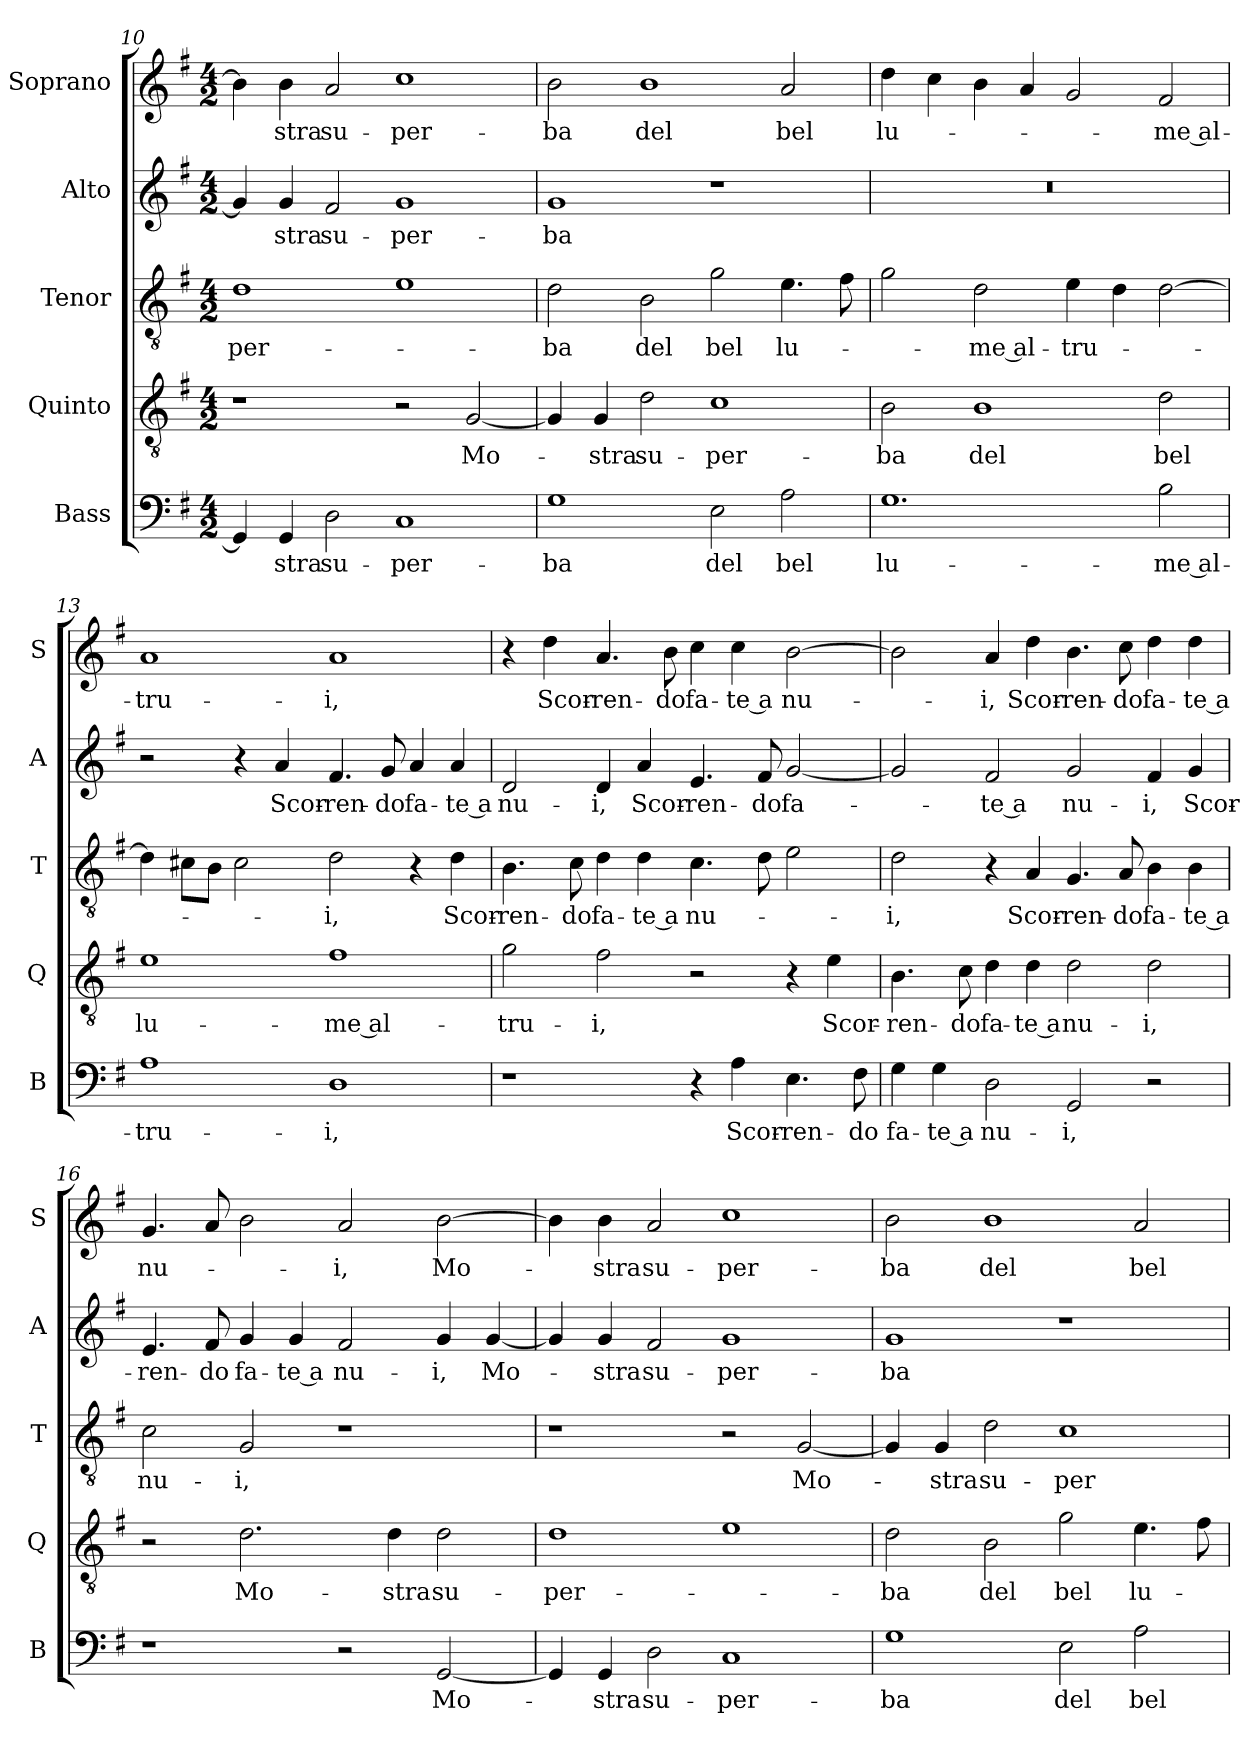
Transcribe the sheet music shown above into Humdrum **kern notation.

**kern	**text	**kern	**text	**kern	**text	**kern	**text	**kern	**text
*part5	*part5	*part4	*part4	*part3	*part3	*part2	*part2	*part1	*part1
*staff5	*staff5	*staff4	*staff4	*staff3	*staff3	*staff2	*staff2	*staff1	*staff1
*I"Bass	*	*I"Quinto	*	*I"Tenor	*	*I"Alto	*	*I"Soprano	*
*I'B	*	*I'Q	*	*I'T	*	*I'A	*	*I'S	*
*clefF4	*	*clefGv2	*	*clefGv2	*	*clefG2	*	*clefG2	*
*k[f#]	*	*k[f#]	*	*k[f#]	*	*k[f#]	*	*k[f#]	*
*G:	*	*G:	*	*G:	*	*G:	*	*G:	*
*M4/2	*	*M4/2	*	*M4/2	*	*M4/2	*	*M4/2	*
=10	=10	=10	=10	=10	=10	=10	=10	=10	=10
!	!	!	!	!	!LO:LY:b	!	!	!	!
4GG/]	.	1r	.	1d	-per-	4g/]	.	4b\]	.
!	!LO:LY:b	!	!	!	!	!	!LO:LY:b	!	!LO:LY:b
4GG/	-stra	.	.	.	.	4g/	-stra	4b\	-stra
!	!LO:LY:b	!	!	!	!	!	!LO:LY:b	!	!LO:LY:b
2D\	su-	.	.	.	.	2f#/	su-	2a/	su-
!	!LO:LY:b	!	!	!	!	!	!LO:LY:b	!	!LO:LY:b
1C	-per-	2r	.	1e	.	1g	-per-	1cc	-per-
!	!	!	!LO:LY:b	!	!	!	!	!	!
.	.	[2G/	Mo-	.	.	.	.	.	.
!!LO:LB:g=z
=11	=11	=11	=11	=11	=11	=11	=11	=11	=11
!	!LO:LY:b	!	!	!	!LO:LY:b	!	!LO:LY:b	!	!LO:LY:b
1G	-ba	4G/]	.	2d\	-ba	1g	-ba	2b\	-ba
!	!	!	!LO:LY:b	!	!	!	!	!	!
.	.	4G/	-stra	.	.	.	.	.	.
!	!	!	!LO:LY:b	!	!LO:LY:b	!	!	!	!LO:LY:b
.	.	2d\	su-	2B\	del	.	.	1b	del
!	!LO:LY:b	!	!LO:LY:b	!	!LO:LY:b	!	!	!	!
2E\	del	1c	-per-	2g\	bel	1r	.	.	.
!	!LO:LY:b	!	!	!	!LO:LY:b	!	!	!	!LO:LY:b
2A\	bel	.	.	4.e\	lu-	.	.	2a/	bel
.	.	.	.	8f#\	.	.	.	.	.
=12	=12	=12	=12	=12	=12	=12	=12	=12	=12
!	!LO:LY:b	!	!LO:LY:b	!	!	!	!	!	!LO:LY:b
1.G	lu-	2B\	-ba	2g\	.	0r	.	4dd\	lu-
.	.	.	.	.	.	.	.	4cc\	.
!	!	!	!LO:LY:b	!	!LO:LY:b	!	!	!	!
.	.	1B	del	2d\	-me al-	.	.	4b\	.
.	.	.	.	.	.	.	.	4a/	.
!	!	!	!	!	!LO:LY:b	!	!	!	!
.	.	.	.	4e\	-tru-	.	.	2g/	.
.	.	.	.	4d\	.	.	.	.	.
!	!LO:LY:b	!	!LO:LY:b	!	!	!	!	!	!LO:LY:b
2B\	-me al-	2d\	bel	[2d\	.	.	.	2f#/	-me al-
=13	=13	=13	=13	=13	=13	=13	=13	=13	=13
!	!LO:LY:b	!	!LO:LY:b	!	!	!	!	!	!LO:LY:b
1A	-tru-	1e	lu-	4d\]	.	2r	.	1a	-tru-
.	.	.	.	8c#X\L	.	.	.	.	.
.	.	.	.	8B\J	.	.	.	.	.
.	.	.	.	2c#\	.	4r	.	.	.
!	!	!	!	!	!	!	!LO:LY:b	!	!
.	.	.	.	.	.	4a/	Scor-	.	.
!	!LO:LY:b	!	!LO:LY:b	!	!LO:LY:b	!	!LO:LY:b	!	!LO:LY:b
1D	-i,	1f#	-me al-	2d\	-i,	4.f#/	-ren-	1a	-i,
!	!	!	!	!	!	!	!LO:LY:b	!	!
.	.	.	.	.	.	8g/	-do	.	.
!	!	!	!	!	!	!	!LO:LY:b	!	!
.	.	.	.	4r	.	4a/	fa-	.	.
!	!	!	!	!	!LO:LY:b	!	!LO:LY:b	!	!
.	.	.	.	4d\	Scor-	4a/	-te a	.	.
!!LO:LB:g=z
=14	=14	=14	=14	=14	=14	=14	=14	=14	=14
!	!	!	!LO:LY:b	!	!LO:LY:b	!	!LO:LY:b	!	!
1r	.	2g\	-tru-	4.B\	-ren-	2d/	nu-	4r	.
!	!	!	!	!	!	!	!	!	!LO:LY:b
.	.	.	.	.	.	.	.	4dd\	Scor-
!	!	!	!	!	!LO:LY:b	!	!	!	!
.	.	.	.	8c\	-do	.	.	.	.
!	!	!	!LO:LY:b	!	!LO:LY:b	!	!LO:LY:b	!	!LO:LY:b
.	.	2f#\	-i,	4d\	fa-	4d/	-i,	4.a/	-ren-
!	!	!	!	!	!LO:LY:b	!	!LO:LY:b	!	!
.	.	.	.	4d\	-te a	4a/	Scor-	.	.
!	!	!	!	!	!	!	!	!	!LO:LY:b
.	.	.	.	.	.	.	.	8b\	-do
!	!	!	!	!	!LO:LY:b	!	!LO:LY:b	!	!LO:LY:b
4r	.	2r	.	4.c\	nu-	4.e/	-ren-	4cc\	fa-
!	!LO:LY:b	!	!	!	!	!	!	!	!LO:LY:b
4A\	Scor-	.	.	.	.	.	.	4cc\	-te a
!	!	!	!	!	!	!	!LO:LY:b	!	!
.	.	.	.	8d\	.	8f#/	-do	.	.
!	!LO:LY:b	!	!	!	!	!	!LO:LY:b	!	!LO:LY:b
4.E\	-ren-	4r	.	2e\	.	[2g/	fa-	[2b\	nu-
!	!	!	!LO:LY:b	!	!	!	!	!	!
.	.	4e\	Scor-	.	.	.	.	.	.
!	!LO:LY:b	!	!	!	!	!	!	!	!
8F#\	-do	.	.	.	.	.	.	.	.
=15	=15	=15	=15	=15	=15	=15	=15	=15	=15
!	!LO:LY:b	!	!LO:LY:b	!	!LO:LY:b	!	!	!	!
4G\	fa-	4.B\	-ren-	2d\	-i,	2g/]	.	2b\]	.
!	!LO:LY:b	!	!	!	!	!	!	!	!
4G\	-te a	.	.	.	.	.	.	.	.
!	!	!	!LO:LY:b	!	!	!	!	!	!
.	.	8c\	-do	.	.	.	.	.	.
!	!LO:LY:b	!	!LO:LY:b	!	!	!	!LO:LY:b	!	!LO:LY:b
2D\	nu-	4d\	fa-	4r	.	2f#/	-te a	4a/	-i,
!	!	!	!LO:LY:b	!	!LO:LY:b	!	!	!	!LO:LY:b
.	.	4d\	-te a	4A/	Scor-	.	.	4dd\	Scor-
!	!LO:LY:b	!	!LO:LY:b	!	!LO:LY:b	!	!LO:LY:b	!	!LO:LY:b
2GG/	-i,	2d\	nu-	4.G/	-ren-	2g/	nu-	4.b\	-ren-
!	!	!	!	!	!LO:LY:b	!	!	!	!LO:LY:b
.	.	.	.	8A/	-do	.	.	8cc\	-do
!	!	!	!LO:LY:b	!	!LO:LY:b	!	!LO:LY:b	!	!LO:LY:b
2r	.	2d\	-i,	4B\	fa-	4f#/	-i,	4dd\	fa-
!	!	!	!	!	!LO:LY:b	!	!LO:LY:b	!	!LO:LY:b
.	.	.	.	4B\	-te a	4g/	Scor-	4dd\	-te a
=16	=16	=16	=16	=16	=16	=16	=16	=16	=16
!	!	!	!	!	!LO:LY:b	!	!LO:LY:b	!	!LO:LY:b
1r	.	2r	.	2c\	nu-	4.e/	-ren-	4.g/	nu-
!	!	!	!	!	!	!	!LO:LY:b	!	!
.	.	.	.	.	.	8f#/	-do	8a/	.
!	!	!	!LO:LY:b	!	!LO:LY:b	!	!LO:LY:b	!	!
.	.	2.d\	Mo-	2G/	-i,	4g/	fa-	2b\	.
!	!	!	!	!	!	!	!LO:LY:b	!	!
.	.	.	.	.	.	4g/	-te a	.	.
!	!	!	!	!	!	!	!LO:LY:b	!	!LO:LY:b
2r	.	.	.	1r	.	2f#/	nu-	2a/	-i,
!	!	!	!LO:LY:b	!	!	!	!	!	!
.	.	4d\	-stra	.	.	.	.	.	.
!	!LO:LY:b	!	!LO:LY:b	!	!	!	!LO:LY:b	!	!LO:LY:b
[2GG/	Mo-	2d\	su-	.	.	4g/	-i,	[2b\	Mo-
!	!	!	!	!	!	!	!LO:LY:b	!	!
.	.	.	.	.	.	[4g/	Mo-	.	.
!!LO:PB:g=z
=17	=17	=17	=17	=17	=17	=17	=17	=17	=17
!	!	!	!LO:LY:b	!	!	!	!	!	!
4GG/]	.	1d	-per-	1r	.	4g/]	.	4b\]	.
!	!LO:LY:b	!	!	!	!	!	!LO:LY:b	!	!LO:LY:b
4GG/	-stra	.	.	.	.	4g/	-stra	4b\	-stra
!	!LO:LY:b	!	!	!	!	!	!LO:LY:b	!	!LO:LY:b
2D\	su-	.	.	.	.	2f#/	su-	2a/	su-
!	!LO:LY:b	!	!	!	!	!	!LO:LY:b	!	!LO:LY:b
1C	-per-	1e	.	2r	.	1g	-per-	1cc	-per-
!	!	!	!	!	!LO:LY:b	!	!	!	!
.	.	.	.	[2G/	Mo-	.	.	.	.
=18	=18	=18	=18	=18	=18	=18	=18	=18	=18
!	!LO:LY:b	!	!LO:LY:b	!	!	!	!LO:LY:b	!	!LO:LY:b
1G	-ba	2d\	-ba	4G/]	.	1g	-ba	2b\	-ba
!	!	!	!	!	!LO:LY:b	!	!	!	!
.	.	.	.	4G/	-stra	.	.	.	.
!	!	!	!LO:LY:b	!	!LO:LY:b	!	!	!	!LO:LY:b
.	.	2B\	del	2d\	su-	.	.	1b	del
!	!LO:LY:b	!	!LO:LY:b	!	!LO:LY:b	!	!	!	!
2E\	del	2g\	bel	1c	-per-	1r	.	.	.
!	!LO:LY:b	!	!LO:LY:b	!	!	!	!	!	!LO:LY:b
2A\	bel	4.e\	lu-	.	.	.	.	2a/	bel
.	.	8f#\	.	.	.	.	.	.	.
=	=	=	=	=	=	=	=	=	=
*-	*-	*-	*-	*-	*-	*-	*-	*-	*-
